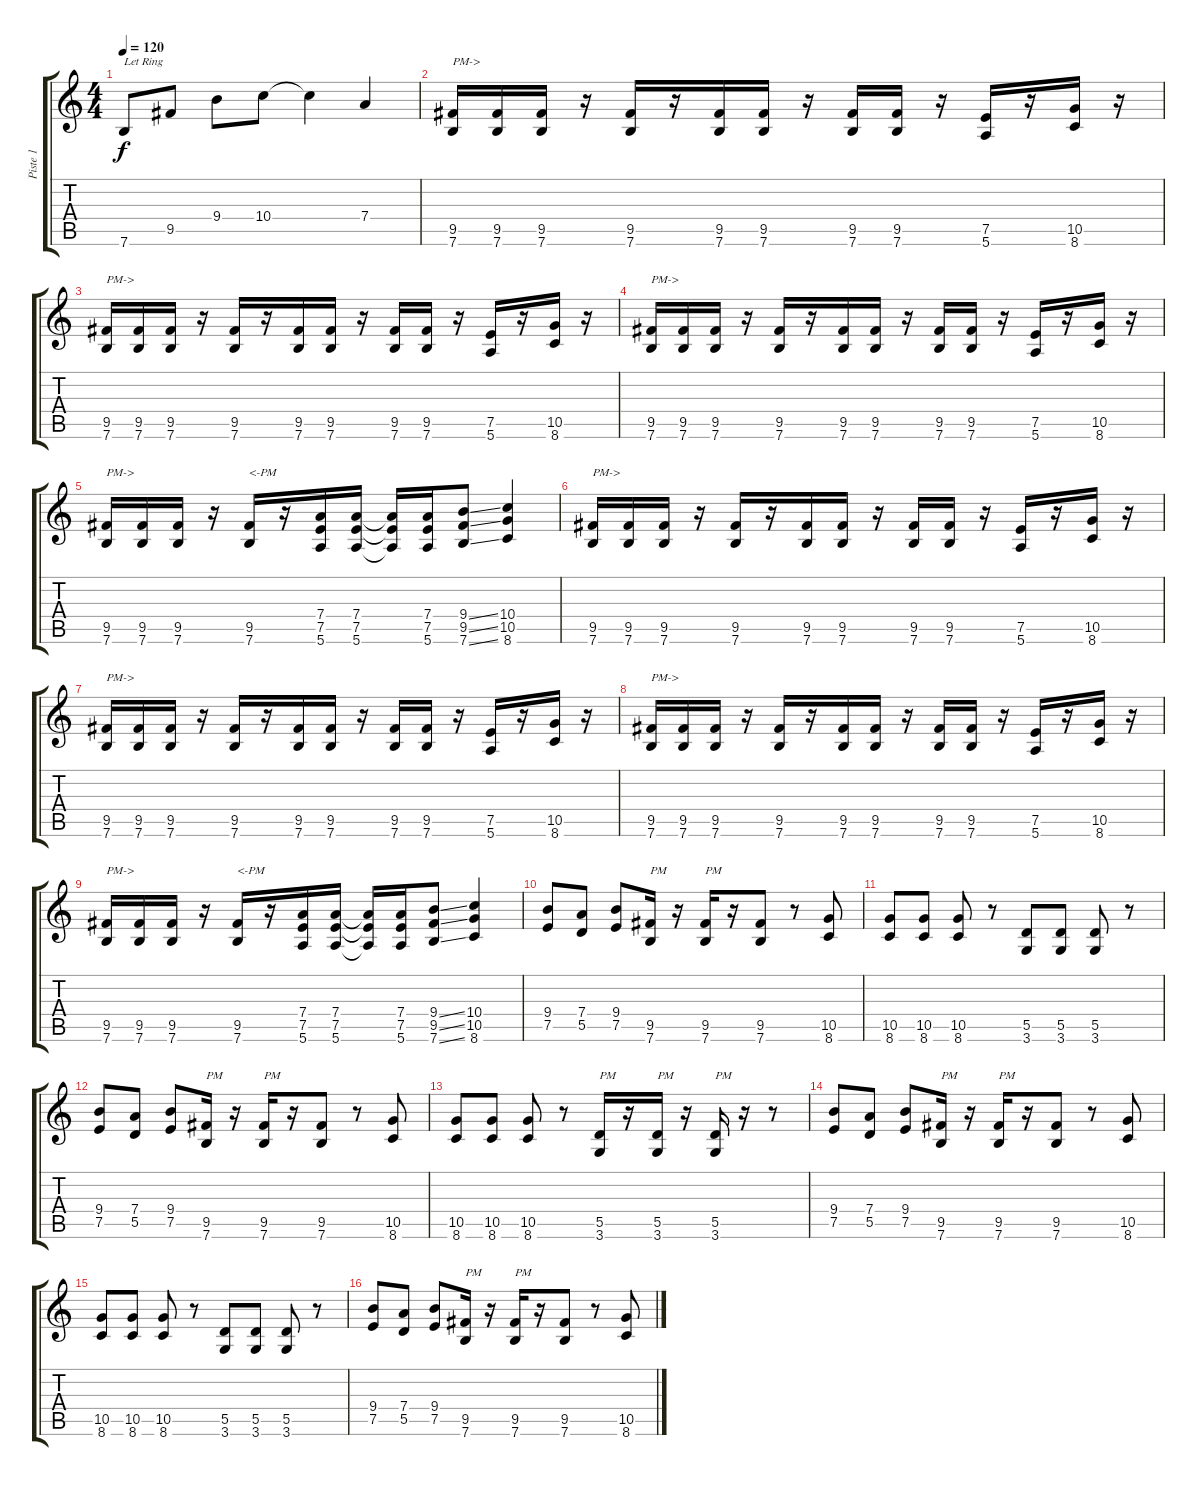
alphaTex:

\track ("Piste 1" "Piste 1") {instrument distortionguitar}
\staff {score tabs}
\tuning (E4 B3 G3 D3 A2 E2) {hide}
\ts (4 4)
\tempo 120
\clef g2
\ks c
7.6.8{txt "Let Ring" dy f} 9.5.8 9.4.8 10.4.8 10.4{t}.4 7.4.4 |
(9.5 7.6).16{txt "PM->"} (9.5 7.6).16 (9.5 7.6).16 r.16 (9.5 7.6).16 r.16 (9.5 7.6).16 (9.5 7.6).16 r.16 (9.5 7.6).16 (9.5 7.6).16 r.16 (7.5 5.6).16 r.16 (10.5 8.6).16 r.16 |
(9.5 7.6).16{txt "PM->"} (9.5 7.6).16 (9.5 7.6).16 r.16 (9.5 7.6).16 r.16 (9.5 7.6).16 (9.5 7.6).16 r.16 (9.5 7.6).16 (9.5 7.6).16 r.16 (7.5 5.6).16 r.16 (10.5 8.6).16 r.16 |
(9.5 7.6).16{txt "PM->"} (9.5 7.6).16 (9.5 7.6).16 r.16 (9.5 7.6).16 r.16 (9.5 7.6).16 (9.5 7.6).16 r.16 (9.5 7.6).16 (9.5 7.6).16 r.16 (7.5 5.6).16 r.16 (10.5 8.6).16 r.16 |
(9.5 7.6).16{txt "PM->"} (9.5 7.6).16 (9.5 7.6).16 r.16 (9.5 7.6).16{txt "<-PM"} r.16 (7.4 7.5 5.6).16 (7.4 7.5 5.6).16 (7.4{t} 7.5{t} 5.6{t}).16 (7.4 7.5 5.6).16 (9.4{ss} 9.5{ss} 7.6{ss}).8 (10.4 10.5 8.6).4 |
(9.5 7.6).16{txt "PM->"} (9.5 7.6).16 (9.5 7.6).16 r.16 (9.5 7.6).16 r.16 (9.5 7.6).16 (9.5 7.6).16 r.16 (9.5 7.6).16 (9.5 7.6).16 r.16 (7.5 5.6).16 r.16 (10.5 8.6).16 r.16 |
(9.5 7.6).16{txt "PM->"} (9.5 7.6).16 (9.5 7.6).16 r.16 (9.5 7.6).16 r.16 (9.5 7.6).16 (9.5 7.6).16 r.16 (9.5 7.6).16 (9.5 7.6).16 r.16 (7.5 5.6).16 r.16 (10.5 8.6).16 r.16 |
(9.5 7.6).16{txt "PM->"} (9.5 7.6).16 (9.5 7.6).16 r.16 (9.5 7.6).16 r.16 (9.5 7.6).16 (9.5 7.6).16 r.16 (9.5 7.6).16 (9.5 7.6).16 r.16 (7.5 5.6).16 r.16 (10.5 8.6).16 r.16 |
(9.5 7.6).16{txt "PM->"} (9.5 7.6).16 (9.5 7.6).16 r.16 (9.5 7.6).16{txt "<-PM"} r.16 (7.4 7.5 5.6).16 (7.4 7.5 5.6).16 (7.4{t} 7.5{t} 5.6{t}).16 (7.4 7.5 5.6).16 (9.4{ss} 9.5{ss} 7.6{ss}).8 (10.4 10.5 8.6).4 |
(9.4 7.5).8 (7.4 5.5).8 (9.4 7.5).8 (9.5 7.6).16{txt "PM"} r.16 (9.5 7.6).16{txt "PM"} r.16 (9.5 7.6).8 r.8 (10.5 8.6).8 |
(10.5 8.6).8 (10.5 8.6).8 (10.5 8.6).8 r.8 (5.5 3.6).8 (5.5 3.6).8 (5.5 3.6).8 r.8 |
(9.4 7.5).8 (7.4 5.5).8 (9.4 7.5).8 (9.5 7.6).16{txt "PM"} r.16 (9.5 7.6).16{txt "PM"} r.16 (9.5 7.6).8 r.8 (10.5 8.6).8 |
(10.5 8.6).8 (10.5 8.6).8 (10.5 8.6).8 r.8 (5.5 3.6).16{txt "PM"} r.16 (5.5 3.6).16{txt "PM"} r.16 (5.5 3.6).16{txt "PM"} r.16 r.8 |
(9.4 7.5).8 (7.4 5.5).8 (9.4 7.5).8 (9.5 7.6).16{txt "PM"} r.16 (9.5 7.6).16{txt "PM"} r.16 (9.5 7.6).8 r.8 (10.5 8.6).8 |
(10.5 8.6).8 (10.5 8.6).8 (10.5 8.6).8 r.8 (5.5 3.6).8 (5.5 3.6).8 (5.5 3.6).8 r.8 |
(9.4 7.5).8 (7.4 5.5).8 (9.4 7.5).8 (9.5 7.6).16{txt "PM"} r.16 (9.5 7.6).16{txt "PM"} r.16 (9.5 7.6).8 r.8 (10.5 8.6).8
